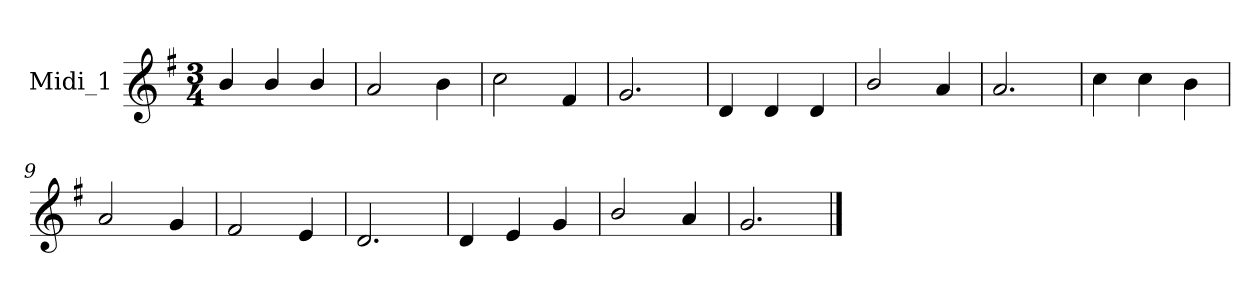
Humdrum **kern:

**kern
*part1
*staff1
*I"Midi_1
*clefG2
*k[f#]
*G:
*M3/4
=1
4b/
4b/
4b/
=2
2a
4b
=3
2cc
4f#
=4
2.g
=5
4d
4d
4d
=6
2b/
4a
=7
2.a
!!LO:LB:g=z
=8
4cc
4cc
4b
=9
2a
4g
=10
2f#
4e
=11
2.d
=12
4d
4e
4g
=13
2b/
4a
=14
2.g
==
*-
